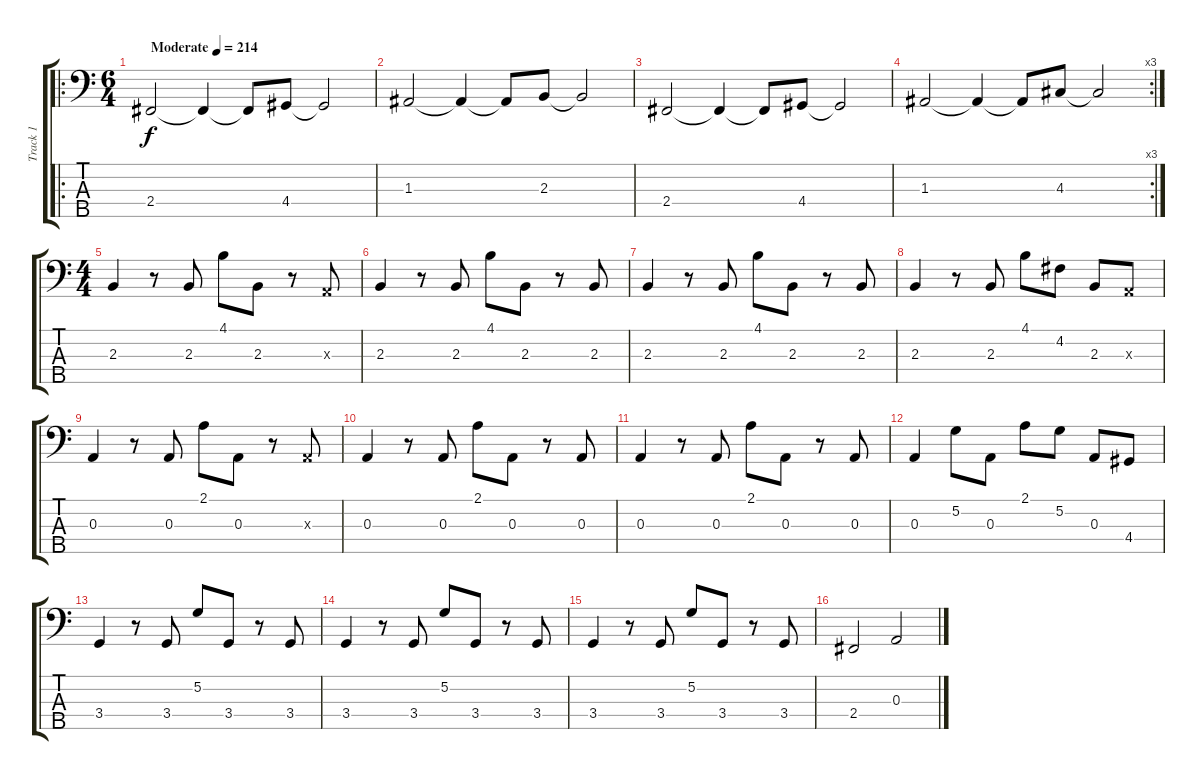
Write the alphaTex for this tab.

\track ("Track 1" "Track 1") {instrument electricbassfinger}
\staff {score tabs}
\tuning (G2 D2 A1 E1 B0) {hide}
\ro
\ts (6 4)
\tempo (214 "Moderate")
\clef f4
\ks c
2.4.2{dy f instrument electricbassfinger} 2.4{t}.4 2.4{t}.8 4.4.8 4.4{t}.2 |
1.3.2 1.3{t}.4 1.3{t}.8 2.3.8 2.3{t}.2 |
2.4.2 2.4{t}.4 2.4{t}.8 4.4.8 4.4{t}.2 |
\rc 3
1.3.2 1.3{t}.4 1.3{t}.8 4.3.8 4.3{t}.2 |
\ts (4 4)
2.3.4 r.8 2.3.8 4.1.8 2.3.8 r.8 0.3{x}.8 |
2.3.4 r.8 2.3.8 4.1.8 2.3.8 r.8 2.3.8 |
2.3.4 r.8 2.3.8 4.1.8 2.3.8 r.8 2.3.8 |
2.3.4 r.8 2.3.8 4.1.8 4.2.8 2.3.8 0.3{x}.8 |
0.3.4 r.8 0.3.8 2.1.8 0.3.8 r.8 0.3{x}.8 |
0.3.4 r.8 0.3.8 2.1.8 0.3.8 r.8 0.3.8 |
0.3.4 r.8 0.3.8 2.1.8 0.3.8 r.8 0.3.8 |
0.3.4 5.2.8 0.3.8 2.1.8 5.2.8 0.3.8 4.4.8 |
3.4.4 r.8 3.4.8 5.2.8 3.4.8 r.8 3.4.8 |
3.4.4 r.8 3.4.8 5.2.8 3.4.8 r.8 3.4.8 |
3.4.4 r.8 3.4.8 5.2.8 3.4.8 r.8 3.4.8 |
2.4.2 0.3.2
